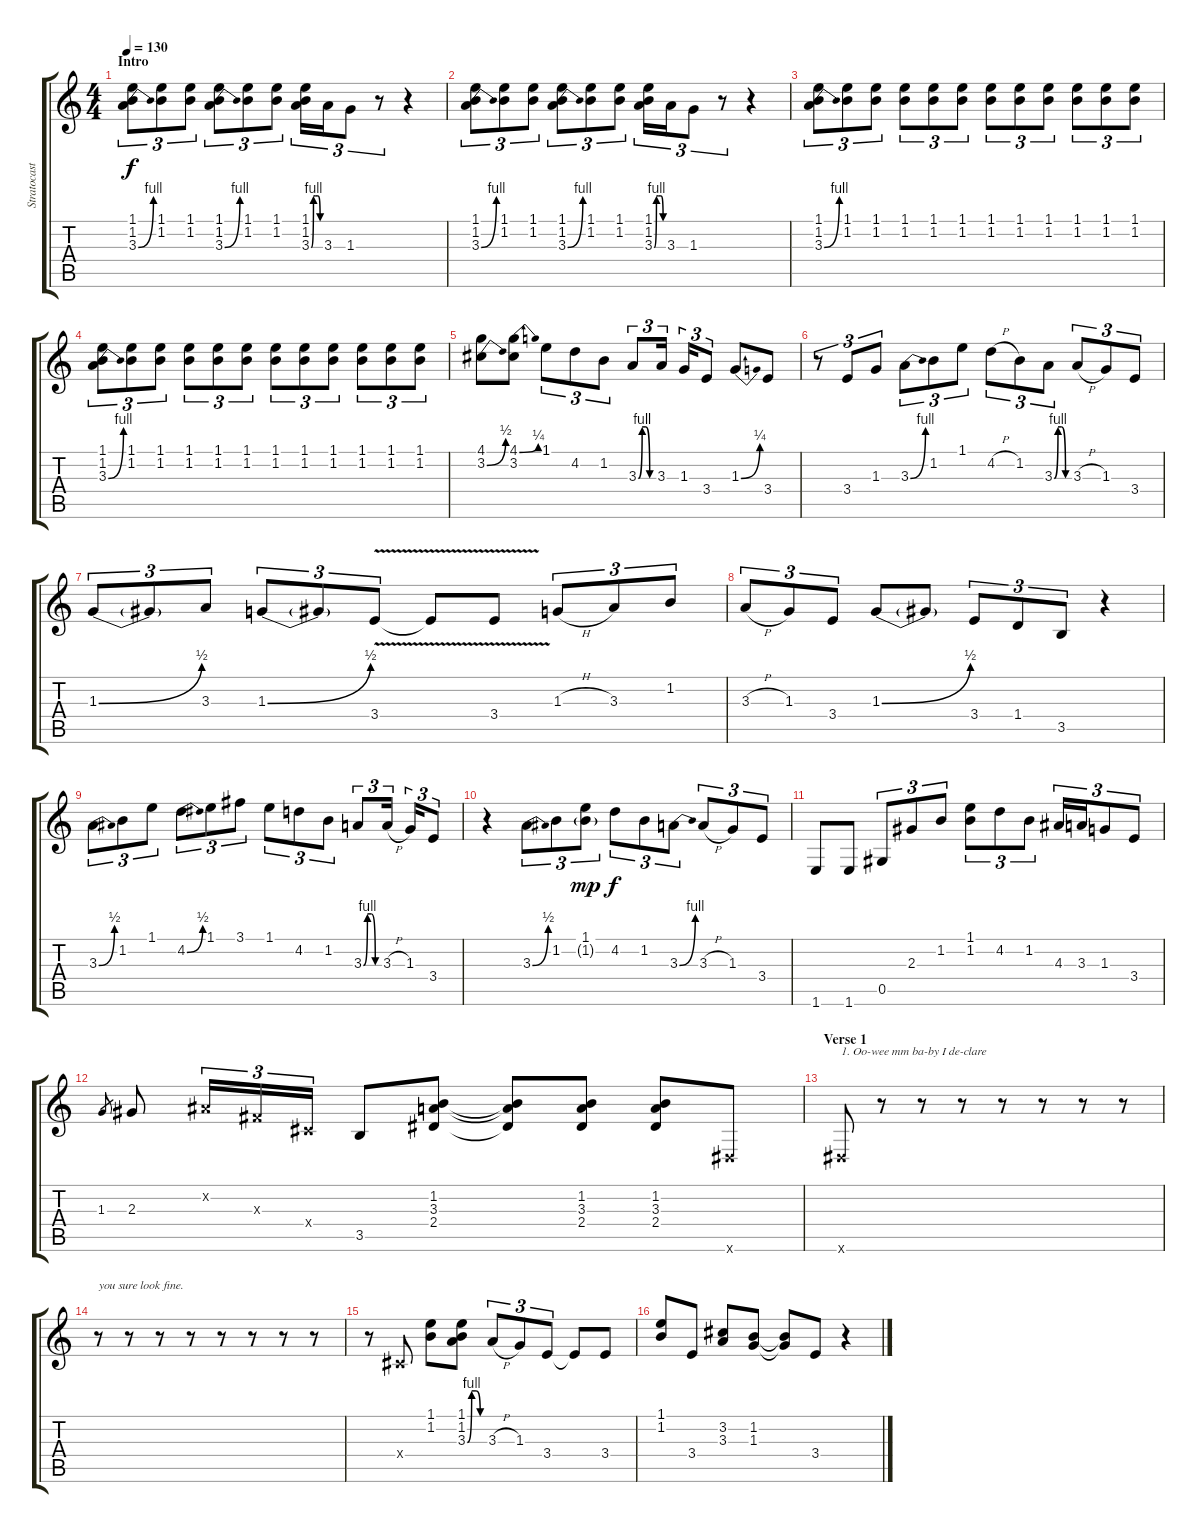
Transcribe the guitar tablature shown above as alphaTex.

\track ("Stratocaster" "Stratocast") {instrument overdrivenguitar}
\staff {score tabs}
\tuning (Eb4 Bb3 Gb3 Db3 Ab2 Eb2) {hide}
\ts (4 4)
\section ("" "Intro")
\tempo 130
\clef g2
\ks c
(1.1 1.2 3.3{be (bend 0 0 60 4)}).8{tu (3 2) dy f instrument overdrivenguitar} (1.1 1.2).8{tu (3 2)} (1.1 1.2).8{tu (3 2)} (1.1 1.2 3.3{be (bend 0 0 60 4)}).8{tu (3 2)} (1.1 1.2).8{tu (3 2)} (1.1 1.2).8{tu (3 2)} (1.1 1.2 3.3{be (custom 0 0 15 4 30 4 45 4 60 0)}).16{tu (3 2)} 3.3.16{tu (3 2)} 1.3.8{tu (3 2)} r.8{tu (3 2)} r.4 |
(1.1 1.2 3.3{be (bend 0 0 60 4)}).8{tu (3 2)} (1.1 1.2).8{tu (3 2)} (1.1 1.2).8{tu (3 2)} (1.1 1.2 3.3{be (bend 0 0 60 4)}).8{tu (3 2)} (1.1 1.2).8{tu (3 2)} (1.1 1.2).8{tu (3 2)} (1.1 1.2 3.3{be (custom 0 0 15 4 30 4 45 4 60 0)}).16{tu (3 2)} 3.3.16{tu (3 2)} 1.3.8{tu (3 2)} r.8{tu (3 2)} r.4 |
(1.1 1.2 3.3{be (bend 0 0 60 4)}).8{tu (3 2)} (1.1 1.2).8{tu (3 2)} (1.1 1.2).8{tu (3 2)} (1.1 1.2).8{tu (3 2)} (1.1 1.2).8{tu (3 2)} (1.1 1.2).8{tu (3 2)} (1.1 1.2).8{tu (3 2)} (1.1 1.2).8{tu (3 2)} (1.1 1.2).8{tu (3 2)} (1.1 1.2).8{tu (3 2)} (1.1 1.2).8{tu (3 2)} (1.1 1.2).8{tu (3 2)} |
(1.1 1.2 3.3{be (bend 0 0 60 4)}).8{tu (3 2)} (1.1 1.2).8{tu (3 2)} (1.1 1.2).8{tu (3 2)} (1.1 1.2).8{tu (3 2)} (1.1 1.2).8{tu (3 2)} (1.1 1.2).8{tu (3 2)} (1.1 1.2).8{tu (3 2)} (1.1 1.2).8{tu (3 2)} (1.1 1.2).8{tu (3 2)} (1.1 1.2).8{tu (3 2)} (1.1 1.2).8{tu (3 2)} (1.1 1.2).8{tu (3 2)} |
(4.1 3.2{be (bend 0 0 60 2)}).8 (4.1{be (bend 0 0 60 1)} 3.2).8 1.1.8{tu (3 2)} 4.2.8{tu (3 2)} 1.2.8{tu (3 2)} 3.3{be (custom 0 0 15 4 30 4 45 0 60 0)}.8{tu (3 2)} 3.3.16{tu (3 2)} 1.3.16{tu (3 2)} 3.4.8{tu (3 2)} 1.3{be (bend 0 0 60 1)}.8 3.4.8 |
r.8{tu (3 2)} 3.4.8{tu (3 2)} 1.3.8{tu (3 2)} 3.3{be (bend 0 0 60 4)}.8{tu (3 2)} 1.2.8{tu (3 2)} 1.1.8{tu (3 2)} 4.2{h}.8{tu (3 2)} 1.2.8{tu (3 2)} 3.3{be (custom 0 0 15 4 30 4 45 0 60 0)}.8{tu (3 2)} 3.3{h}.8{tu (3 2)} 1.3.8{tu (3 2)} 3.4.8{tu (3 2)} |
1.3{be (bend 0 0 60 2)}.8{tu (3 2)} 1.3{t}.8{tu (3 2)} 3.3.8{tu (3 2)} 1.3{be (bend 0 0 60 2)}.8{tu (3 2)} 1.3{t}.8{tu (3 2)} 3.4{v}.8{tu (3 2)} 3.4{t}.8 3.4{v}.8 1.3{h}.8{tu (3 2)} 3.3.8{tu (3 2)} 1.2.8{tu (3 2)} |
3.3{h}.8{tu (3 2)} 1.3.8{tu (3 2)} 3.4.8{tu (3 2)} 1.3{be (bend 0 0 60 2)}.8 1.3{t}.8 3.4.8{tu (3 2)} 1.4.8{tu (3 2)} 3.5.8{tu (3 2)} r.4 |
3.3{be (bend 0 0 60 2)}.8{tu (3 2)} 1.2.8{tu (3 2)} 1.1.8{tu (3 2)} 4.2{be (bend 0 0 60 2)}.8{tu (3 2)} 1.1.8{tu (3 2)} 3.1.8{tu (3 2)} 1.1.8{tu (3 2)} 4.2.8{tu (3 2)} 1.2.8{tu (3 2)} 3.3{be (custom 0 0 15 4 30 4 45 0 60 0)}.8{tu (3 2)} 3.3{h}.16{tu (3 2)} 1.3.16{tu (3 2)} 3.4.8{tu (3 2)} |
r.4 3.3{be (bend 0 0 60 2)}.8{tu (3 2)} 1.2.8{tu (3 2)} (1.1 1.2{g}).8{tu (3 2) dy mp} 4.2.8{tu (3 2) dy f} 1.2.8{tu (3 2)} 3.3{be (bend 0 0 60 4)}.8{tu (3 2)} 3.3{h}.8{tu (3 2)} 1.3.8{tu (3 2)} 3.4.8{tu (3 2)} |
1.6.8 1.6.8 0.5.8{tu (3 2)} 2.3.8{tu (3 2)} 1.2.8{tu (3 2)} (1.1 1.2).8{tu (3 2)} 4.2.8{tu (3 2)} 1.2.8{tu (3 2)} 4.3.16{tu (3 2)} 3.3.16{tu (3 2)} 1.3.8{tu (3 2)} 3.4.8{tu (3 2)} |
1.3.8{gr} 2.3.8 0.2{x}.16{tu (3 2)} 0.3{x}.16{tu (3 2)} 0.4{x}.16{tu (3 2)} 3.5.8 (1.2 3.3 2.4).8 (1.2{t} 3.3{t} 2.4{t}).8 (1.2 3.3 2.4).8 (1.2 3.3 2.4).8 0.6{x}.8 |
\section ("" "Verse 1")
0.6{x}.8{txt "1. Oo-wee mm ba-by I de-clare"} r.8 r.8 r.8 r.8 r.8 r.8 r.8 |
r.8{txt "you sure look fine."} r.8 r.8 r.8 r.8 r.8 r.8 r.8 |
r.8 0.4{x}.8 (1.1 1.2).8 (1.1 1.2 3.3{be (custom 0 0 15 4 30 4 45 0 60 0)}).8 3.3{h}.8{tu (3 2)} 1.3.8{tu (3 2)} 3.4.8{tu (3 2)} 3.4{t}.8 3.4.8 |
(1.1 1.2).8 3.4.8 (3.2 3.3).8 (1.2 1.3).8 (1.2{t} 1.3{t}).8 3.4.8 r.4
